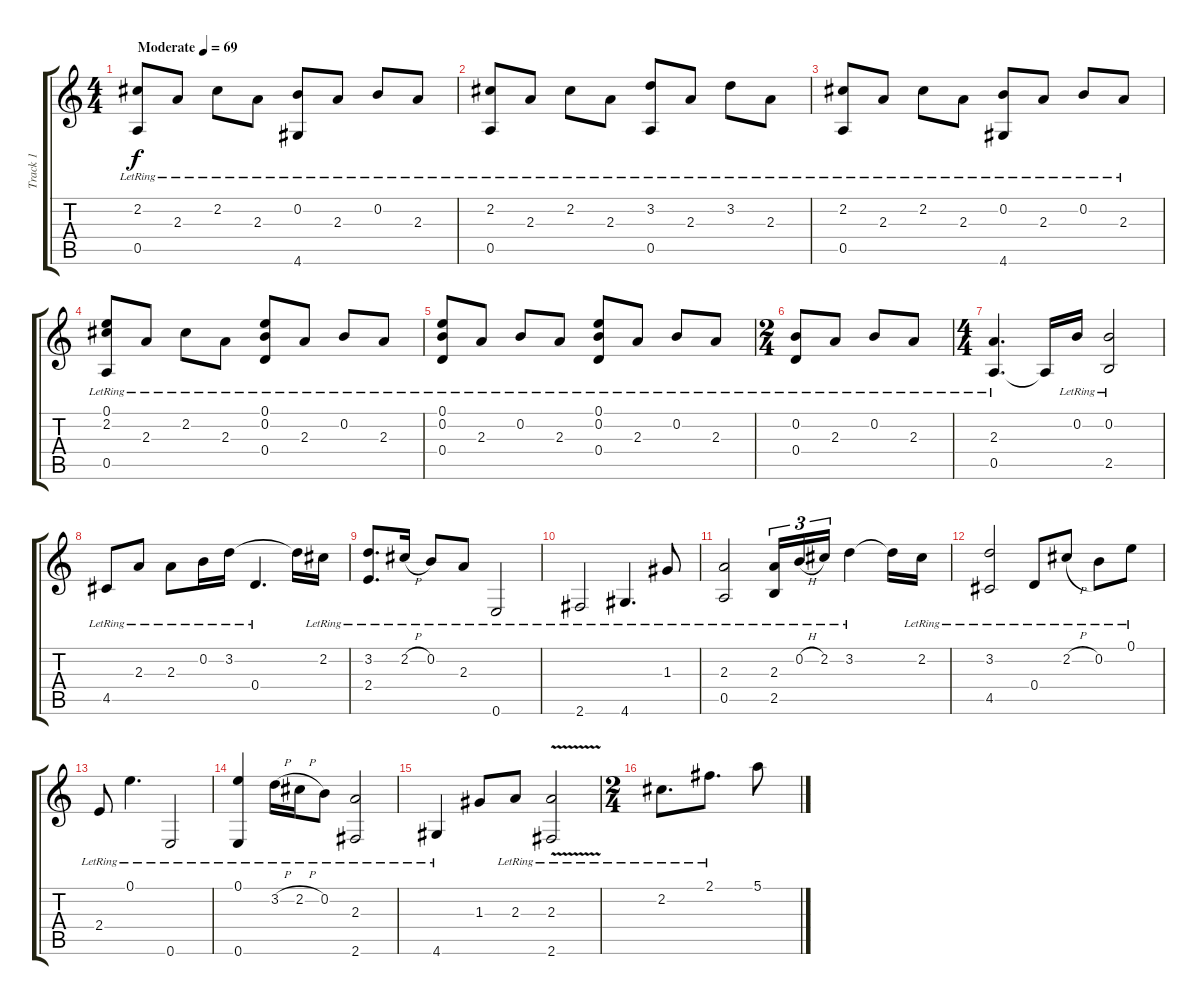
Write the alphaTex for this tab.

\track ("Track 1" "Track 1") {instrument acousticguitarsteel}
\staff {score tabs}
\tuning (E4 B3 G3 D3 A2 E2) {hide}
\ts (4 4)
\tempo (69 "Moderate")
\clef g2
\ks c
(2.2{lr} 0.5{lr}).8{dy f instrument acousticguitarsteel} 2.3{lr}.8 2.2{lr}.8 2.3{lr}.8 (0.2{lr} 4.6{lr}).8 2.3{lr}.8 0.2{lr}.8 2.3{lr}.8 |
(2.2{lr} 0.5{lr}).8 2.3{lr}.8 2.2{lr}.8 2.3{lr}.8 (3.2{lr} 0.5{lr}).8 2.3{lr}.8 3.2{lr}.8 2.3{lr}.8 |
(2.2{lr} 0.5{lr}).8 2.3{lr}.8 2.2{lr}.8 2.3{lr}.8 (0.2{lr} 4.6{lr}).8 2.3{lr}.8 0.2{lr}.8 2.3{lr}.8 |
(0.1{lr} 2.2{lr} 0.5{lr}).8 2.3{lr}.8 2.2{lr}.8 2.3{lr}.8 (0.1{lr} 0.2{lr} 0.4{lr}).8 2.3{lr}.8 0.2{lr}.8 2.3{lr}.8 |
(0.1{lr} 0.2{lr} 0.4{lr}).8 2.3{lr}.8 0.2{lr}.8 2.3{lr}.8 (0.1{lr} 0.2{lr} 0.4{lr}).8 2.3{lr}.8 0.2{lr}.8 2.3{lr}.8 |
\ts (2 4)
(0.2{lr} 0.4{lr}).8 2.3{lr}.8 0.2{lr}.8 2.3{lr}.8 |
\ts (4 4)
(2.3{lr} 0.5{lr}).4{d} 0.5{t}.16 0.2{lr}.16 (0.2 2.5{lr}).2 |
4.5{lr}.8 2.3{lr}.8 2.3{lr}.8 0.2{lr}.16 3.2{lr}.16 0.4{lr}.4{d} 3.2{t}.16 2.2{lr}.16 |
(3.2 2.4{lr}).8{d} 2.2{h lr}.16 0.2{lr}.8 2.3{lr}.8 0.6{lr}.2 |
2.6{lr}.2 4.6{lr}.4{d} 1.3{lr}.8 |
(2.3{lr} 0.5).2 (2.3 2.5{lr}).16{tu (3 2)} 0.2{h lr}.16{tu (3 2)} 2.2{lr}.16{tu (3 2)} 3.2{lr}.4 3.2{t}.16 2.2{lr}.16 |
(3.2{lr} 4.5).2 0.4{lr}.8 2.2{h lr}.8 0.2{lr}.8 0.1{lr}.8 |
2.4{lr}.8 0.1{lr}.4{d} 0.6{lr}.2 |
(0.1 0.6{lr}).4 3.2{h lr}.16 2.2{h lr}.16 0.2{lr}.8 (2.3{lr} 2.6).2 |
4.6{lr}.4 1.3.8 2.3{lr}.8 (2.3{v lr} 2.6).2 |
\ts (2 4)
2.2{lr}.8{d} 2.1{lr}.8{d} 5.1.8
